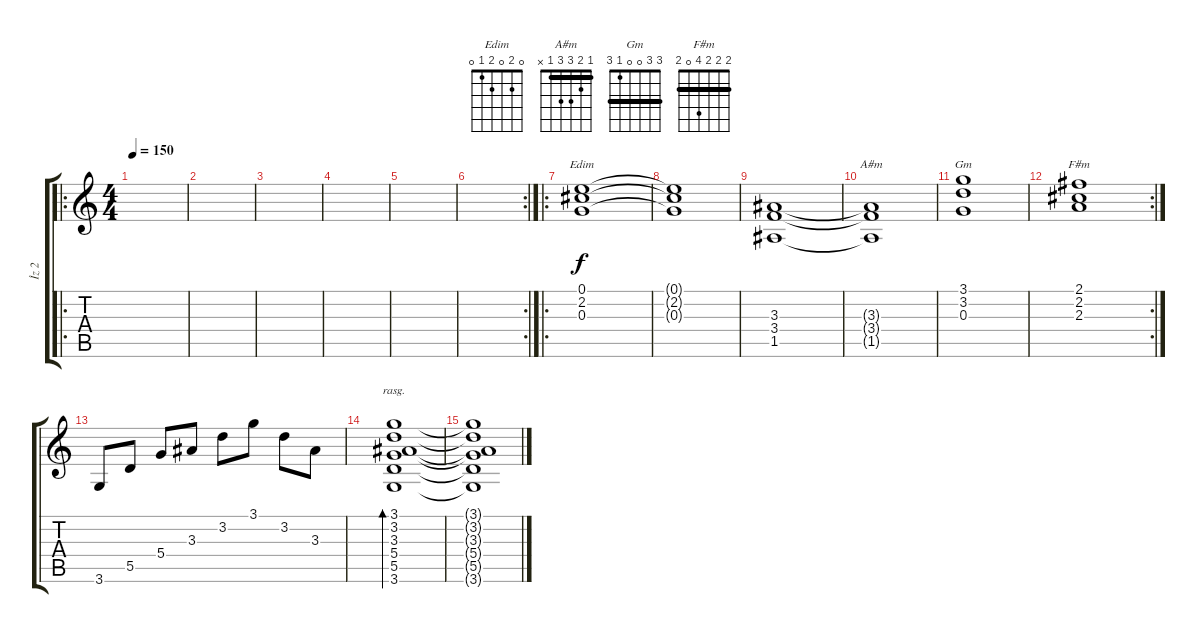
\track ("İz 2" "İz 2") {instrument acousticguitarsteel}
\staff {score tabs}
\tuning (E4 B3 G3 D3 A2 E2) {hide}
\chord ("Edim" 0 2 0 2 1 0)
\chord ("A#m" 1 2 3 3 1 x) {barre 1}
\chord ("Gm" 3 3 0 0 1 3) {barre 3}
\chord ("F#m" 2 2 2 4 0 2) {barre 2}
\ro
\ts (4 4)
\tempo 150
\clef g2
\ks c
|
|
|
|
|
\rc 2
|
\ro
(0.1 2.2 0.3).1{ch "Edim" volume 12} |
(0.1{t} 2.2{t} 0.3{t}).1 |
(3.3 3.4 1.5).1 |
(3.3{t} 3.4{t} 1.5{t}).1{ch "A#m"} |
(3.1 3.2 0.3).1{ch "Gm"} |
\rc 2
(2.1 2.2 2.3).1{ch "F#m"} |
3.6.8{instrument acousticguitarsteel} 5.5.8 5.4.8 3.3.8 3.2.8 3.1.8 3.2.8 3.3.8 |
(3.1 3.2 3.3 5.4 5.5 3.6).1{bd 480 rasg ii} |
(3.1{t} 3.2{t} 3.3{t} 5.4{t} 5.5{t} 3.6{t}).1
